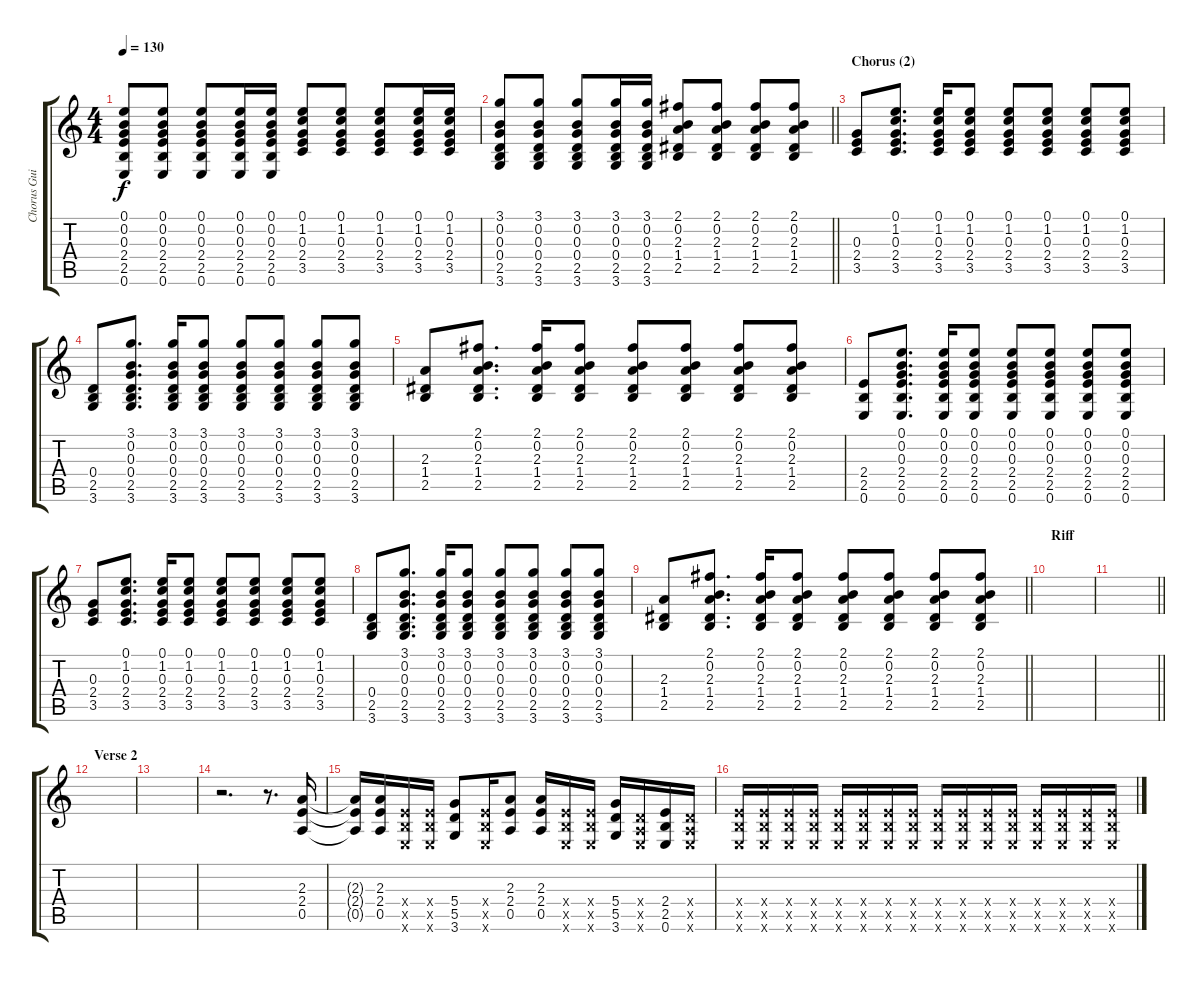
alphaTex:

\track ("Chorus Guitar (Rhythm)" "Chorus Gui") {instrument electricguitarclean}
\staff {score tabs}
\tuning (E4 B3 G3 D3 A2 E2) {hide}
\ts (4 4)
\tempo 130
\clef g2
\ks c
(0.1 0.2 0.3 2.4 2.5 0.6).8{dy f} (0.1 0.2 0.3 2.4 2.5 0.6).8 (0.1 0.2 0.3 2.4 2.5 0.6).8 (0.1 0.2 0.3 2.4 2.5 0.6).16 (0.1 0.2 0.3 2.4 2.5 0.6).16 (0.1 1.2 0.3 2.4 3.5).8 (0.1 1.2 0.3 2.4 3.5).8 (0.1 1.2 0.3 2.4 3.5).8 (0.1 1.2 0.3 2.4 3.5).16 (0.1 1.2 0.3 2.4 3.5).16 |
\barLineRight lightlight
(3.1 0.2 0.3 0.4 2.5 3.6).8 (3.1 0.2 0.3 0.4 2.5 3.6).8 (3.1 0.2 0.3 0.4 2.5 3.6).8 (3.1 0.2 0.3 0.4 2.5 3.6).16 (3.1 0.2 0.3 0.4 2.5 3.6).16 (2.1 0.2 2.3 1.4 2.5).8 (2.1 0.2 2.3 1.4 2.5).8 (2.1 0.2 2.3 1.4 2.5).8 (2.1 0.2 2.3 1.4 2.5).8 |
\section ("" "Chorus (2)")
(0.3 2.4 3.5).8 (0.1 1.2 0.3 2.4 3.5).8{d} (0.1 1.2 0.3 2.4 3.5).16 (0.1 1.2 0.3 2.4 3.5).8 (0.1 1.2 0.3 2.4 3.5).8 (0.1 1.2 0.3 2.4 3.5).8 (0.1 1.2 0.3 2.4 3.5).8 (0.1 1.2 0.3 2.4 3.5).8 |
(0.4 2.5 3.6).8 (3.1 0.2 0.3 0.4 2.5 3.6).8{d} (3.1 0.2 0.3 0.4 2.5 3.6).16 (3.1 0.2 0.3 0.4 2.5 3.6).8 (3.1 0.2 0.3 0.4 2.5 3.6).8 (3.1 0.2 0.3 0.4 2.5 3.6).8 (3.1 0.2 0.3 0.4 2.5 3.6).8 (3.1 0.2 0.3 0.4 2.5 3.6).8 |
(2.3 1.4 2.5).8 (2.1 0.2 2.3 1.4 2.5).8{d} (2.1 0.2 2.3 1.4 2.5).16 (2.1 0.2 2.3 1.4 2.5).8 (2.1 0.2 2.3 1.4 2.5).8 (2.1 0.2 2.3 1.4 2.5).8 (2.1 0.2 2.3 1.4 2.5).8 (2.1 0.2 2.3 1.4 2.5).8 |
(2.4 2.5 0.6).8 (0.1 0.2 0.3 2.4 2.5 0.6).8{d} (0.1 0.2 0.3 2.4 2.5 0.6).16 (0.1 0.2 0.3 2.4 2.5 0.6).8 (0.1 0.2 0.3 2.4 2.5 0.6).8 (0.1 0.2 0.3 2.4 2.5 0.6).8 (0.1 0.2 0.3 2.4 2.5 0.6).8 (0.1 0.2 0.3 2.4 2.5 0.6).8 |
(0.3 2.4 3.5).8 (0.1 1.2 0.3 2.4 3.5).8{d} (0.1 1.2 0.3 2.4 3.5).16 (0.1 1.2 0.3 2.4 3.5).8 (0.1 1.2 0.3 2.4 3.5).8 (0.1 1.2 0.3 2.4 3.5).8 (0.1 1.2 0.3 2.4 3.5).8 (0.1 1.2 0.3 2.4 3.5).8 |
(0.4 2.5 3.6).8 (3.1 0.2 0.3 0.4 2.5 3.6).8{d} (3.1 0.2 0.3 0.4 2.5 3.6).16 (3.1 0.2 0.3 0.4 2.5 3.6).8 (3.1 0.2 0.3 0.4 2.5 3.6).8 (3.1 0.2 0.3 0.4 2.5 3.6).8 (3.1 0.2 0.3 0.4 2.5 3.6).8 (3.1 0.2 0.3 0.4 2.5 3.6).8 |
\barLineRight lightlight
(2.3 1.4 2.5).8 (2.1 0.2 2.3 1.4 2.5).8{d} (2.1 0.2 2.3 1.4 2.5).16 (2.1 0.2 2.3 1.4 2.5).8 (2.1 0.2 2.3 1.4 2.5).8 (2.1 0.2 2.3 1.4 2.5).8 (2.1 0.2 2.3 1.4 2.5).8 (2.1 0.2 2.3 1.4 2.5).8 |
\section ("" "Riff")
|
\barLineRight lightlight
|
\section ("" "Verse 2")
|
|
r.2{d} r.8{d} (2.3 2.4 0.5).16 |
(2.3{t} 2.4{t} 0.5{t}).16 (2.3 2.4 0.5).16 (2.4{x} 2.5{x} 0.6{x}).16 (2.4{x} 2.5{x} 0.6{x}).16 (5.4 5.5 3.6).8 (2.4{x} 2.5{x} 0.6{x}).16 (2.3 2.4 0.5).8 (2.3 2.4 0.5).16 (2.4{x} 2.5{x} 0.6{x}).16 (2.4{x} 2.5{x} 0.6{x}).16 (5.4 5.5 3.6).16 (0.4{x} 0.5{x} 0.6{x}).16 (2.4 2.5 0.6).16 (0.4{x} 0.5{x} 0.6{x}).16 |
(2.4{x} 2.5{x} 0.6{x}).16 (2.4{x} 2.5{x} 0.6{x}).16 (2.4{x} 2.5{x} 0.6{x}).16 (2.4{x} 2.5{x} 0.6{x}).16 (2.4{x} 2.5{x} 0.6{x}).16 (2.4{x} 2.5{x} 0.6{x}).16 (2.4{x} 2.5{x} 0.6{x}).16 (2.4{x} 2.5{x} 0.6{x}).16 (2.4{x} 2.5{x} 0.6{x}).16 (2.4{x} 2.5{x} 0.6{x}).16 (2.4{x} 2.5{x} 0.6{x}).16 (2.4{x} 2.5{x} 0.6{x}).16 (2.4{x} 2.5{x} 0.6{x}).16 (2.4{x} 2.5{x} 0.6{x}).16 (2.4{x} 2.5{x} 0.6{x}).16 (2.4{x} 2.5{x} 0.6{x}).16
